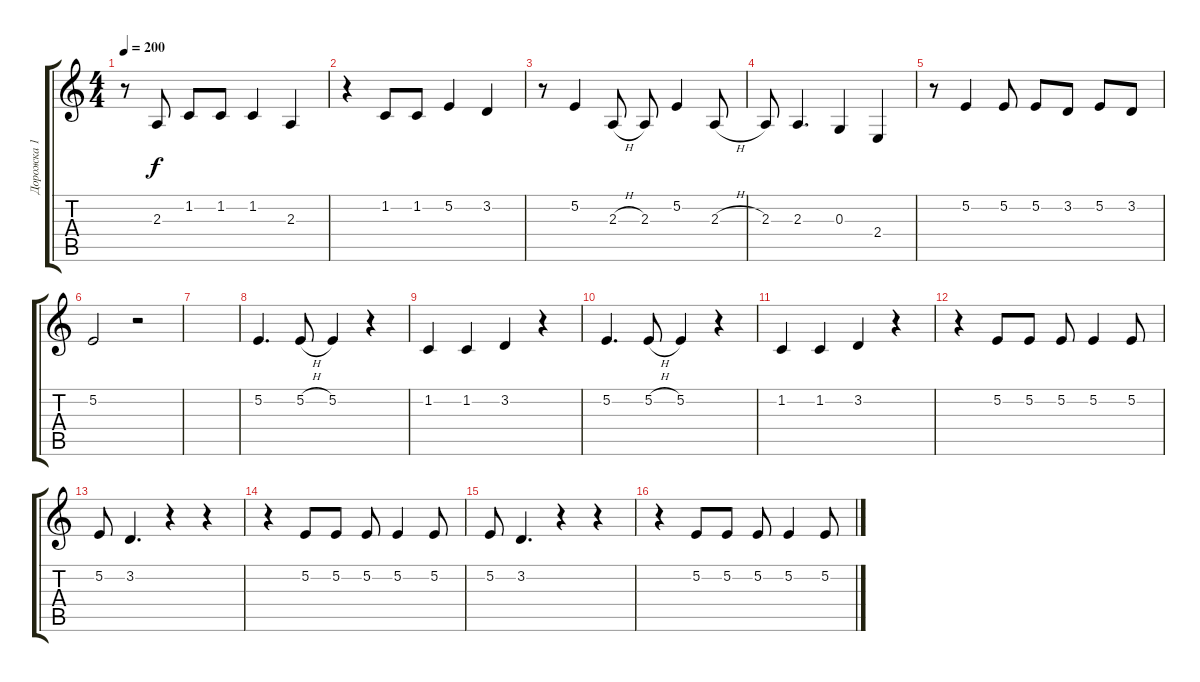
\track ("Дорожка 1" "Дорожка 1") {instrument brightacousticpiano}
\staff {score tabs}
\tuning (E4 B3 G3 D3 A2 E2) {hide}
\ts (4 4)
\tempo 200
\clef g2
\ks c
r.8{dy f} 2.3.8 1.2.8 1.2.8 1.2.4 2.3.4 |
r.4 1.2.8 1.2.8 5.2.4 3.2.4 |
r.8 5.2.4 2.3{h}.8 2.3.8 5.2.4 2.3{h}.8 |
2.3.8 2.3.4{d} 0.3.4 2.4.4 |
r.8 5.2.4 5.2.8 5.2.8 3.2.8 5.2.8 3.2.8 |
5.2.2 r.2 |
|
5.2.4{d} 5.2{h}.8 5.2.4 r.4 |
1.2.4 1.2.4 3.2.4 r.4 |
5.2.4{d} 5.2{h}.8 5.2.4 r.4 |
1.2.4 1.2.4 3.2.4 r.4 |
r.4 5.2.8 5.2.8 5.2.8 5.2.4 5.2.8 |
5.2.8 3.2.4{d} r.4 r.4 |
r.4 5.2.8 5.2.8 5.2.8 5.2.4 5.2.8 |
5.2.8 3.2.4{d} r.4 r.4 |
r.4 5.2.8 5.2.8 5.2.8 5.2.4 5.2.8
